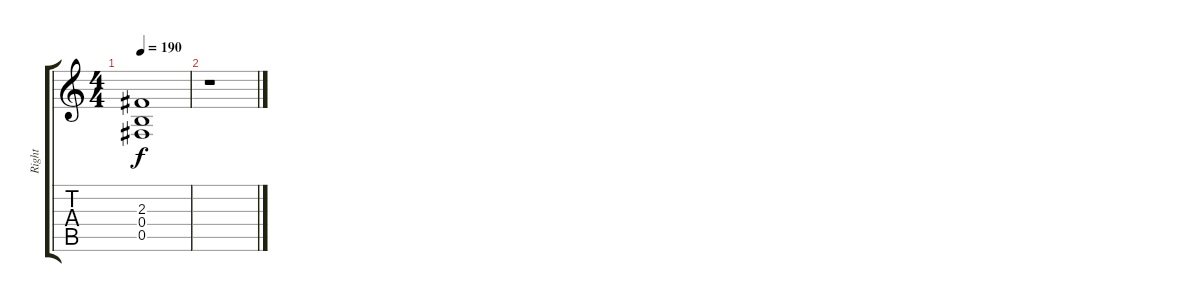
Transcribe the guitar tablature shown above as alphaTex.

\track ("Right" "Right") {instrument distortionguitar}
\staff {score tabs}
\tuning (Db4 Ab3 E3 B2 Gb2 Db2) {hide}
\ts (4 4)
\tempo 190
\clef g2
\ks c
(2.3{t} 0.4{t} 0.5{t}).1{dy f} |
r.1
